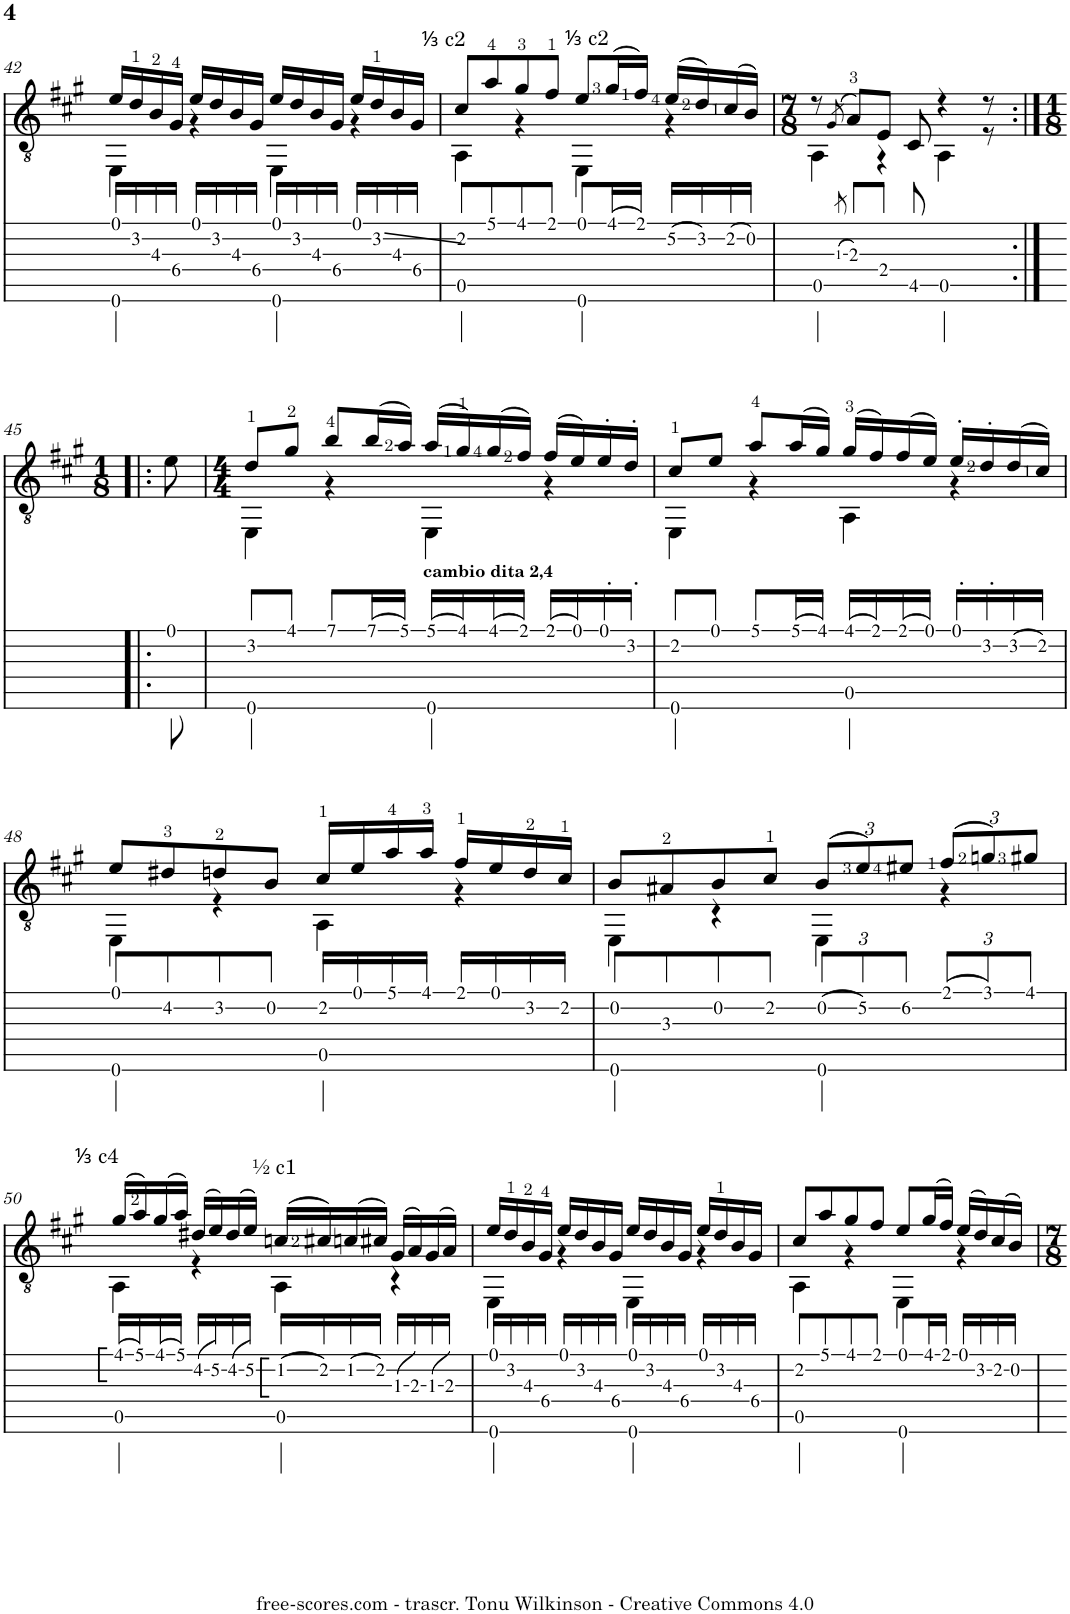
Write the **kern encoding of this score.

**kern	**kern
*part2	*part1
*staff2	*staff1
*I"Chitarra classica (Intavolatura)	*I"Chitarra classica
!!LO:PB:g=z
*	*clefGv2
*k[f#c#g#]	*k[f#c#g#]
*M4/4	*M4/4
=42	=42
*^	*^
16e/LL	4EE\	16e/LL	4EE\
16d/	.	16d/	.
16B/	.	16B/	.
16G#/JJ	.	16G#/JJ	.
16e/LL	4r	16e/LL	4r
16d/	.	16d/	.
16B/	.	16B/	.
16G#/JJ	.	16G#/JJ	.
16e/LL	4EE\	16e/LL	4EE\
16d/	.	16d/	.
16B/	.	16B/	.
16G#/JJ	.	16G#/JJ	.
16e/LL	4r	16e/LL	4r
16d/	.	16d/	.
16B/	.	16B/	.
16G#/JJ	.	16G#/JJ	.
=43	=43	=43	=43
!	!	!LO:TX:a:t=⅓ c2	!
8c#/L	4AA\	8c#/L	4AA\
8a/	.	8a/	.
8g#/	4r	8g#/	4r
8f#/J	.	8f#/J	.
8e/L	4EE\	8e/L	4EE\
!	!	!LO:TX:a:t=⅓ c2	!
(16g#/L	.	(16g#/L	.
16f#/JJ)	.	16f#/JJ)	.
(16e/LL	4r	(16e/LL	4r
16d/)	.	16d/)	.
(16c#/	.	(16c#/	.
16B/JJ)	.	16B/JJ)	.
=44	=44	=44	=44
*M7/8	*	*M7/8	*
8r	4AA\	8r	4AA\
(8qG#/	.	(8qG#/	.
8A/L)	.	8A/L)	.
8E/J	4r	8E/J	4r
8C#/	.	8C#/	.
4r	4AA\	4r	4AA\
8r	8r	8r	8r
*v	*v	*	*
*	*v	*v
!!LO:LB:g=z
=45:|!|:	=45:|!|:
*M1/8	*M1/8
8e\	8e\
=46	=46
*M4/4	*M4/4
*^	*^
8d/L	4EE\	8d/L	4EE\
8g#/J	.	8g#/J	.
8b/L	4r	8b/L	4r
(16b/L	.	(16b/L	.
!LO:TX:a:B:t=cambio dita 2,4	!	!	!
16a/JJ)	.	16a/JJ)	.
(16a/LL	4EE\	(16a/LL	4EE\
16g#/)	.	16g#/)	.
(16g#/	.	(16g#/	.
16f#/JJ)	.	16f#/JJ)	.
(16f#/LL	4r	(16f#/LL	4r
16e/)	.	16e/)	.
16e'/	.	16e'/	.
16d'/JJ	.	16d'/JJ	.
=47	=47	=47	=47
8c#/L	4EE\	8c#/L	4EE\
8e/J	.	8e/J	.
8a/L	4r	8a/L	4r
(16a/L	.	(16a/L	.
16g#/JJ)	.	16g#/JJ)	.
(16g#/LL	4AA\	(16g#/LL	4AA\
16f#/)	.	16f#/)	.
(16f#/	.	(16f#/	.
16e/JJ)	.	16e/JJ)	.
16e'/LL	4r	16e'/LL	4r
16d'/	.	16d'/	.
(16d/	.	(16d/	.
16c#/JJ)	.	16c#/JJ)	.
!!LO:LB:g=z	!!
=48	=48	=48	=48
8e/L	4EE\	8e/L	4EE\
8d#X/	.	8d#X/	.
8dn/	4r	8dn/	4r
8B/J	.	8B/J	.
16c#/LL	4AA\	16c#/LL	4AA\
16e/	.	16e/	.
16a/	.	16a/	.
16g#/JJ	.	16a/JJ	.
16f#/LL	4r	16f#/LL	4r
16e/	.	16e/	.
16d/	.	16d/	.
16c#/JJ	.	16c#/JJ	.
=49	=49	=49	=49
8B/L	4EE\	8B/L	4EE\
8A#X/	.	8A#X/	.
8B/	4r	8B/	4r
8c#/J	.	8c#/J	.
*Xbrackettup	*	*Xbrackettup	*
(12B/L	4EE\	(12B/L	4EE\
12e/)	.	12e/)	.
12e#X/J	.	12e#X/J	.
(12f#/L	4r	(12f#/L	4r
12gn/)	.	12gn/)	.
12g#X/J	.	12g#X/J	.
!!LO:LB:g=z	!!
=50	=50	=50	=50
!	!	!LO:TX:a:t=⅓ c4	!
(16g#/LL	4AA\	(16g#/LL	4AA\
16a/)	.	16a/)	.
(16g#/	.	(16g#/	.
16a/JJ)	.	16a/JJ)	.
(16d#X/LL	4r	(16d#X/LL	4r
16e/)	.	16e/)	.
(16d#/	.	(16d#/	.
16e/JJ)	.	16e/JJ)	.
!	!	!LO:TX:a:t=½ c1	!
(16cn/LL	4AA\	(16cn/LL	4AA\
16c#X/)	.	16c#X/)	.
(16cn/	.	(16cn/	.
16c#X/JJ)	.	16c#X/JJ)	.
(16G#/LL	4r	(16G#/LL	4r
16A/)	.	16A/)	.
(16G#/	.	(16G#/	.
16A/JJ)	.	16A/JJ)	.
=51	=51	=51	=51
16e/LL	4EE\	16e/LL	4EE\
16d/	.	16d/	.
16B/	.	16B/	.
16G#/JJ	.	16G#/JJ	.
16e/LL	4r	16e/LL	4r
16d/	.	16d/	.
16B/	.	16B/	.
16G#/JJ	.	16G#/JJ	.
16e/LL	4EE\	16e/LL	4EE\
16d/	.	16d/	.
16B/	.	16B/	.
16G#/JJ	.	16G#/JJ	.
16e/LL	4r	16e/LL	4r
16d/	.	16d/	.
16B/	.	16B/	.
16G#/JJ	.	16G#/JJ	.
=52	=52	=52	=52
8c#/L	4AA\	8c#/L	4AA\
8a/	.	8a/	.
8g#/	4r	8g#/	4r
8f#/J	.	8f#/J	.
8e/L	4EE\	8e/L	4EE\
16g#/L	.	(16g#/L	.
16f#/JJ	.	16f#/JJ)	.
16e/LL	4r	(16e/LL	4r
16d/	.	16d/)	.
16c#/	.	(16c#/	.
16B/JJ	.	16B/JJ)	.
*v	*v	*	*
*	*v	*v
=	=
*-	*-
